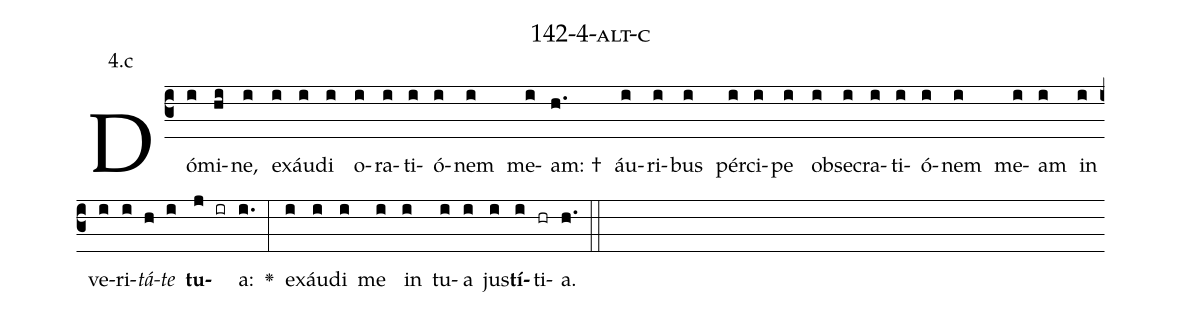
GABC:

name: 142-4-alt-c;
annotation: 4.c;
%%
(c3)Dó(i)mi(hi)ne,(i) ex(i)áu(i)di(i) o(i)ra(i)ti(i)ó(i)nem(i) me(i)am: †(h.) áu(i)ri(i)bus(i) pér(i)ci(i)pe(i) ob(i)se(i)cra(i)ti(i)ó(i)nem(i) me(i)am(i) in(i) ve(i)ri(i)<i>tá</i>(h)<i>te</i>(i) <b>tu</b>(j ir)a:(i.) <v>\greheightstar</v>(:) ex(i)áu(i)di(i) me(i) in(i) tu(i)a(i) jus(i)<b>tí</b>(i)ti(hr)a.(h.) (::)


%E(i) u(i) o(i) u(i) a(i) e.(h.) (::)
